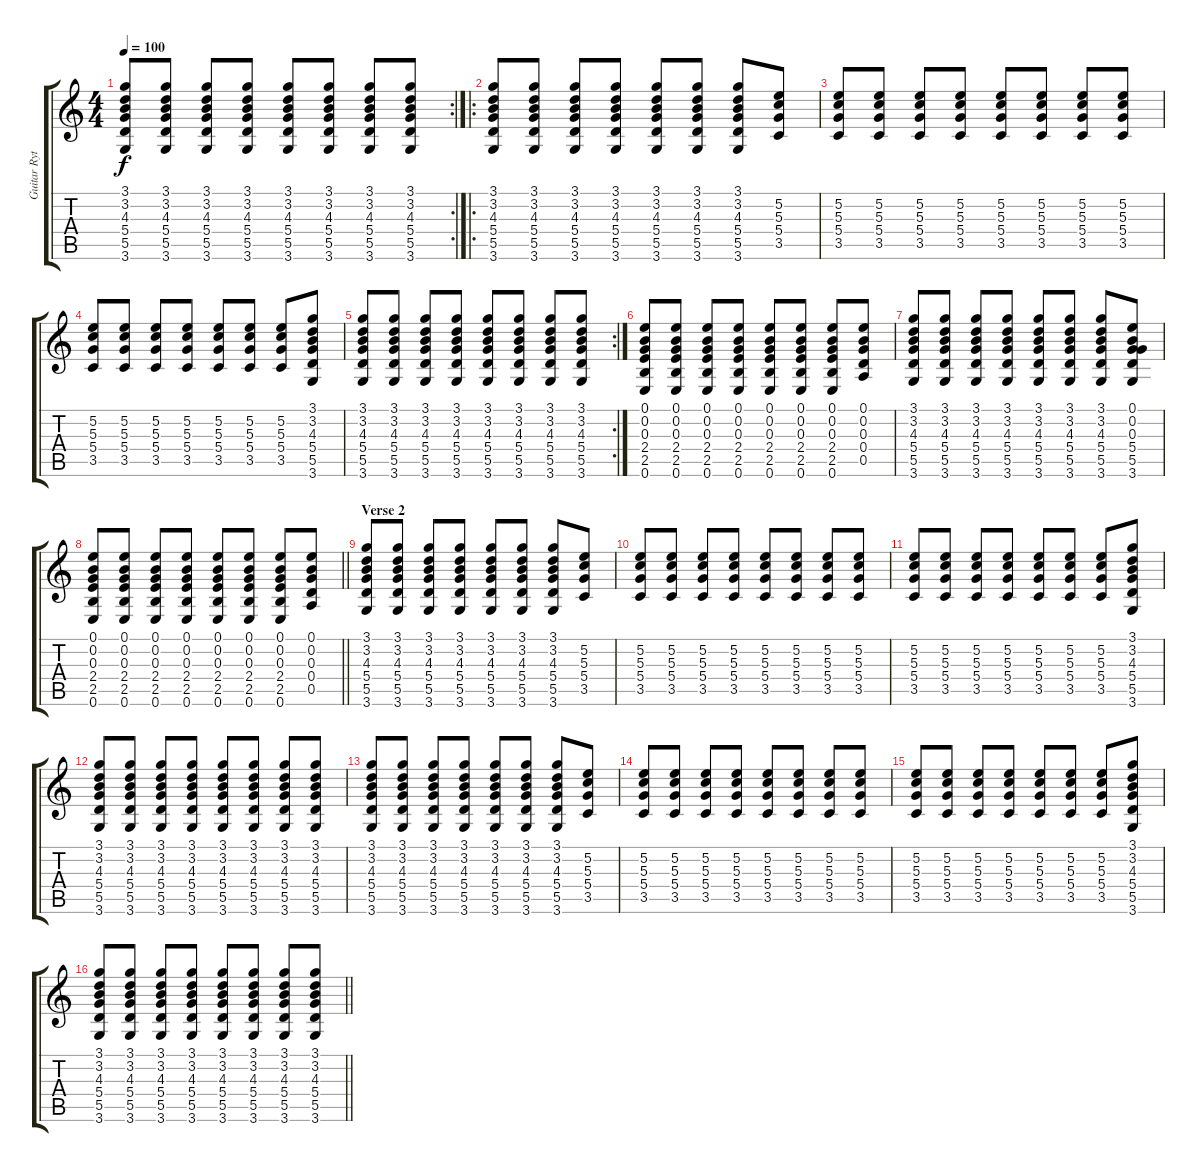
\track ("Guitar Rythm (Abe)" "Guitar Ryt") {instrument overdrivenguitar}
\staff {score tabs}
\tuning (E4 B3 G3 D3 A2 E2) {hide}
\rc 2
\ts (4 4)
\tempo 100
\clef g2
\ks c
(3.1 3.2 4.3 5.4 5.5 3.6).8{dy f} (3.1 3.2 4.3 5.4 5.5 3.6).8 (3.1 3.2 4.3 5.4 5.5 3.6).8 (3.1 3.2 4.3 5.4 5.5 3.6).8 (3.1 3.2 4.3 5.4 5.5 3.6).8 (3.1 3.2 4.3 5.4 5.5 3.6).8 (3.1 3.2 4.3 5.4 5.5 3.6).8 (3.1 3.2 4.3 5.4 5.5 3.6).8 |
\ro
(3.1 3.2 4.3 5.4 5.5 3.6).8 (3.1 3.2 4.3 5.4 5.5 3.6).8 (3.1 3.2 4.3 5.4 5.5 3.6).8 (3.1 3.2 4.3 5.4 5.5 3.6).8 (3.1 3.2 4.3 5.4 5.5 3.6).8 (3.1 3.2 4.3 5.4 5.5 3.6).8 (3.1 3.2 4.3 5.4 5.5 3.6).8 (5.2 5.3 5.4 3.5).8 |
(5.2 5.3 5.4 3.5).8 (5.2 5.3 5.4 3.5).8 (5.2 5.3 5.4 3.5).8 (5.2 5.3 5.4 3.5).8 (5.2 5.3 5.4 3.5).8 (5.2 5.3 5.4 3.5).8 (5.2 5.3 5.4 3.5).8 (5.2 5.3 5.4 3.5).8 |
(5.2 5.3 5.4 3.5).8 (5.2 5.3 5.4 3.5).8 (5.2 5.3 5.4 3.5).8 (5.2 5.3 5.4 3.5).8 (5.2 5.3 5.4 3.5).8 (5.2 5.3 5.4 3.5).8 (5.2 5.3 5.4 3.5).8 (3.1 3.2 4.3 5.4 5.5 3.6).8 |
\rc 2
(3.1 3.2 4.3 5.4 5.5 3.6).8 (3.1 3.2 4.3 5.4 5.5 3.6).8 (3.1 3.2 4.3 5.4 5.5 3.6).8 (3.1 3.2 4.3 5.4 5.5 3.6).8 (3.1 3.2 4.3 5.4 5.5 3.6).8 (3.1 3.2 4.3 5.4 5.5 3.6).8 (3.1 3.2 4.3 5.4 5.5 3.6).8 (3.1 3.2 4.3 5.4 5.5 3.6).8 |
(0.1 0.2 0.3 2.4 2.5 0.6).8 (0.1 0.2 0.3 2.4 2.5 0.6).8 (0.1 0.2 0.3 2.4 2.5 0.6).8 (0.1 0.2 0.3 2.4 2.5 0.6).8 (0.1 0.2 0.3 2.4 2.5 0.6).8 (0.1 0.2 0.3 2.4 2.5 0.6).8 (0.1 0.2 0.3 2.4 2.5 0.6).8 (0.1 0.2 0.3 0.4 0.5).8 |
(3.1 3.2 4.3 5.4 5.5 3.6).8 (3.1 3.2 4.3 5.4 5.5 3.6).8 (3.1 3.2 4.3 5.4 5.5 3.6).8 (3.1 3.2 4.3 5.4 5.5 3.6).8 (3.1 3.2 4.3 5.4 5.5 3.6).8 (3.1 3.2 4.3 5.4 5.5 3.6).8 (3.1 3.2 4.3 5.4 5.5 3.6).8 (0.1 0.2 0.3 5.4 5.5 3.6).8 |
\barLineRight lightlight
(0.1 0.2 0.3 2.4 2.5 0.6).8 (0.1 0.2 0.3 2.4 2.5 0.6).8 (0.1 0.2 0.3 2.4 2.5 0.6).8 (0.1 0.2 0.3 2.4 2.5 0.6).8 (0.1 0.2 0.3 2.4 2.5 0.6).8 (0.1 0.2 0.3 2.4 2.5 0.6).8 (0.1 0.2 0.3 2.4 2.5 0.6).8 (0.1 0.2 0.3 0.4 0.5).8 |
\section ("" "Verse 2")
(3.1 3.2 4.3 5.4 5.5 3.6).8 (3.1 3.2 4.3 5.4 5.5 3.6).8 (3.1 3.2 4.3 5.4 5.5 3.6).8 (3.1 3.2 4.3 5.4 5.5 3.6).8 (3.1 3.2 4.3 5.4 5.5 3.6).8 (3.1 3.2 4.3 5.4 5.5 3.6).8 (3.1 3.2 4.3 5.4 5.5 3.6).8 (5.2 5.3 5.4 3.5).8 |
(5.2 5.3 5.4 3.5).8 (5.2 5.3 5.4 3.5).8 (5.2 5.3 5.4 3.5).8 (5.2 5.3 5.4 3.5).8 (5.2 5.3 5.4 3.5).8 (5.2 5.3 5.4 3.5).8 (5.2 5.3 5.4 3.5).8 (5.2 5.3 5.4 3.5).8 |
(5.2 5.3 5.4 3.5).8 (5.2 5.3 5.4 3.5).8 (5.2 5.3 5.4 3.5).8 (5.2 5.3 5.4 3.5).8 (5.2 5.3 5.4 3.5).8 (5.2 5.3 5.4 3.5).8 (5.2 5.3 5.4 3.5).8 (3.1 3.2 4.3 5.4 5.5 3.6).8 |
(3.1 3.2 4.3 5.4 5.5 3.6).8 (3.1 3.2 4.3 5.4 5.5 3.6).8 (3.1 3.2 4.3 5.4 5.5 3.6).8 (3.1 3.2 4.3 5.4 5.5 3.6).8 (3.1 3.2 4.3 5.4 5.5 3.6).8 (3.1 3.2 4.3 5.4 5.5 3.6).8 (3.1 3.2 4.3 5.4 5.5 3.6).8 (3.1 3.2 4.3 5.4 5.5 3.6).8 |
(3.1 3.2 4.3 5.4 5.5 3.6).8 (3.1 3.2 4.3 5.4 5.5 3.6).8 (3.1 3.2 4.3 5.4 5.5 3.6).8 (3.1 3.2 4.3 5.4 5.5 3.6).8 (3.1 3.2 4.3 5.4 5.5 3.6).8 (3.1 3.2 4.3 5.4 5.5 3.6).8 (3.1 3.2 4.3 5.4 5.5 3.6).8 (5.2 5.3 5.4 3.5).8 |
(5.2 5.3 5.4 3.5).8 (5.2 5.3 5.4 3.5).8 (5.2 5.3 5.4 3.5).8 (5.2 5.3 5.4 3.5).8 (5.2 5.3 5.4 3.5).8 (5.2 5.3 5.4 3.5).8 (5.2 5.3 5.4 3.5).8 (5.2 5.3 5.4 3.5).8 |
(5.2 5.3 5.4 3.5).8 (5.2 5.3 5.4 3.5).8 (5.2 5.3 5.4 3.5).8 (5.2 5.3 5.4 3.5).8 (5.2 5.3 5.4 3.5).8 (5.2 5.3 5.4 3.5).8 (5.2 5.3 5.4 3.5).8 (3.1 3.2 4.3 5.4 5.5 3.6).8 |
\barLineRight lightlight
(3.1 3.2 4.3 5.4 5.5 3.6).8 (3.1 3.2 4.3 5.4 5.5 3.6).8 (3.1 3.2 4.3 5.4 5.5 3.6).8 (3.1 3.2 4.3 5.4 5.5 3.6).8 (3.1 3.2 4.3 5.4 5.5 3.6).8 (3.1 3.2 4.3 5.4 5.5 3.6).8 (3.1 3.2 4.3 5.4 5.5 3.6).8 (3.1 3.2 4.3 5.4 5.5 3.6).8
